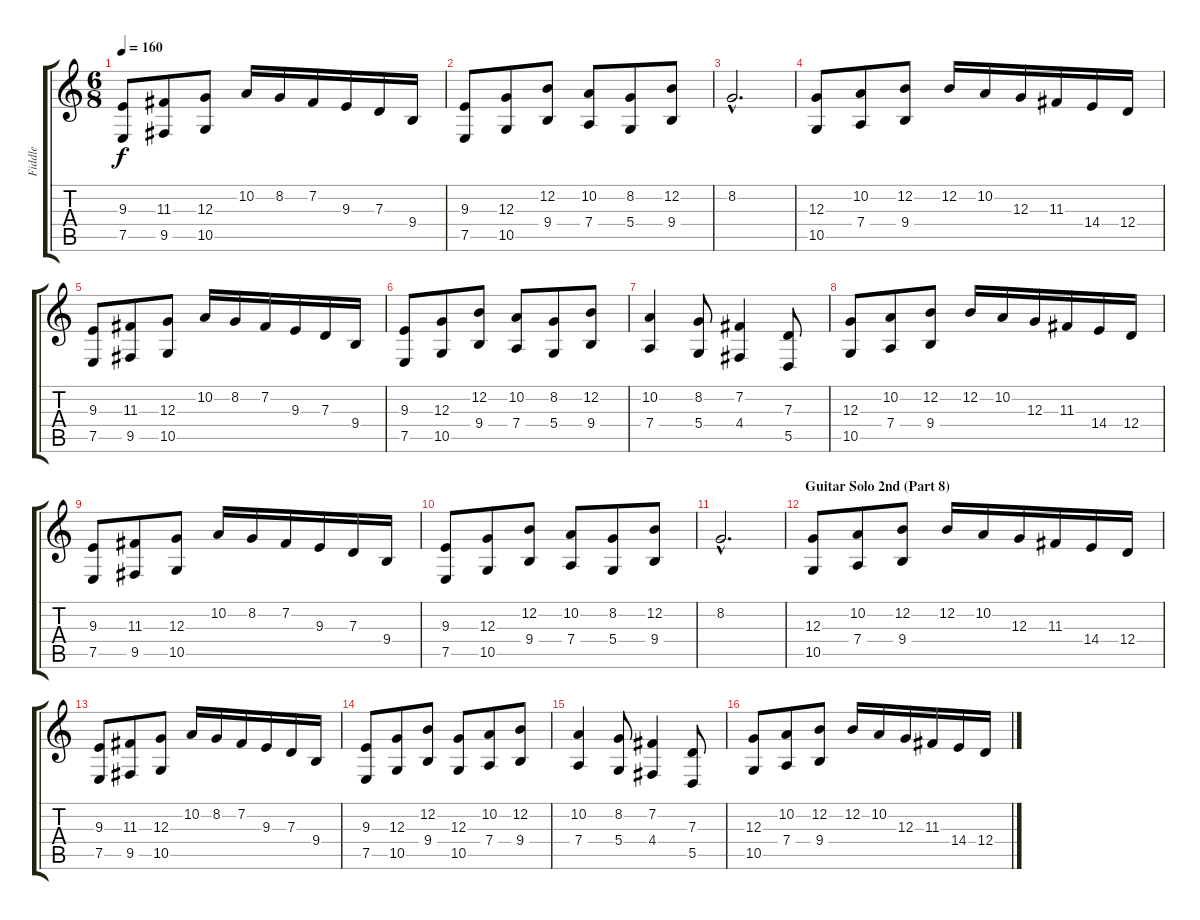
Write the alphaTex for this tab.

\track ("Fiddle" "Fiddle") {instrument fiddle}
\staff {score tabs}
\tuning (E4 B3 G3 D3 A2 E2) {hide}
\ts (6 8)
\tempo 160
\clef g2
\ks c
(9.3 7.5).8{dy f} (11.3 9.5).8 (12.3 10.5).8 10.2.16 8.2.16 7.2.16 9.3.16 7.3.16 9.4.16 |
(9.3 7.5).8 (12.3 10.5).8 (12.2 9.4).8 (10.2 7.4).8 (8.2 5.4).8 (12.2 9.4).8 |
8.2{hac}.2{d} |
(12.3 10.5).8 (10.2 7.4).8 (12.2 9.4).8 12.2.16 10.2.16 12.3.16 11.3.16 14.4.16 12.4.16 |
(9.3 7.5).8 (11.3 9.5).8 (12.3 10.5).8 10.2.16 8.2.16 7.2.16 9.3.16 7.3.16 9.4.16 |
(9.3 7.5).8 (12.3 10.5).8 (12.2 9.4).8 (10.2 7.4).8 (8.2 5.4).8 (12.2 9.4).8 |
(10.2 7.4).4 (8.2 5.4).8 (7.2 4.4).4 (7.3 5.5).8 |
(12.3 10.5).8 (10.2 7.4).8 (12.2 9.4).8 12.2.16 10.2.16 12.3.16 11.3.16 14.4.16 12.4.16 |
(9.3 7.5).8 (11.3 9.5).8 (12.3 10.5).8 10.2.16 8.2.16 7.2.16 9.3.16 7.3.16 9.4.16 |
(9.3 7.5).8 (12.3 10.5).8 (12.2 9.4).8 (10.2 7.4).8 (8.2 5.4).8 (12.2 9.4).8 |
8.2{hac}.2{d} |
\section ("" "Guitar Solo 2nd (Part 8)")
(12.3 10.5).8 (10.2 7.4).8 (12.2 9.4).8 12.2.16 10.2.16 12.3.16 11.3.16 14.4.16 12.4.16 |
(9.3 7.5).8 (11.3 9.5).8 (12.3 10.5).8 10.2.16 8.2.16 7.2.16 9.3.16 7.3.16 9.4.16 |
(9.3 7.5).8 (12.3 10.5).8 (12.2 9.4).8 (12.3 10.5).8 (10.2 7.4).8 (12.2 9.4).8 |
(10.2 7.4).4 (8.2 5.4).8 (7.2 4.4).4 (7.3 5.5).8 |
(12.3 10.5).8 (10.2 7.4).8 (12.2 9.4).8 12.2.16 10.2.16 12.3.16 11.3.16 14.4.16 12.4.16
